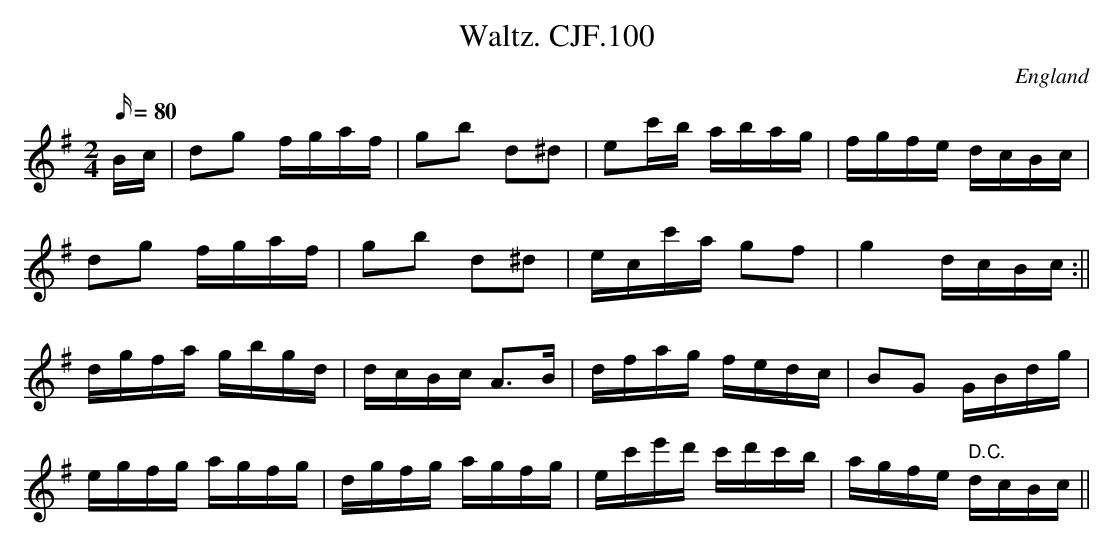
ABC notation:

X:1
T:Waltz. CJF.100
M:2/4
L:1/16
Q:80
O:England
K:G
Bc|d2g2 fgaf|g2b2 d2^d2|e2c'b abag|fgfe dcBc|!\
d2g2 fgaf|g2b2 d2^d2|ecc'a g2f2|hg4dcBc:||!
dgfa gbgd|dcBc A3B|dfag fedc|B2G2 GBdg|!\
egfg agfg|dgfg agfg|ec'e'd' c'd'c'b|agfe " D.C."dcBc||
